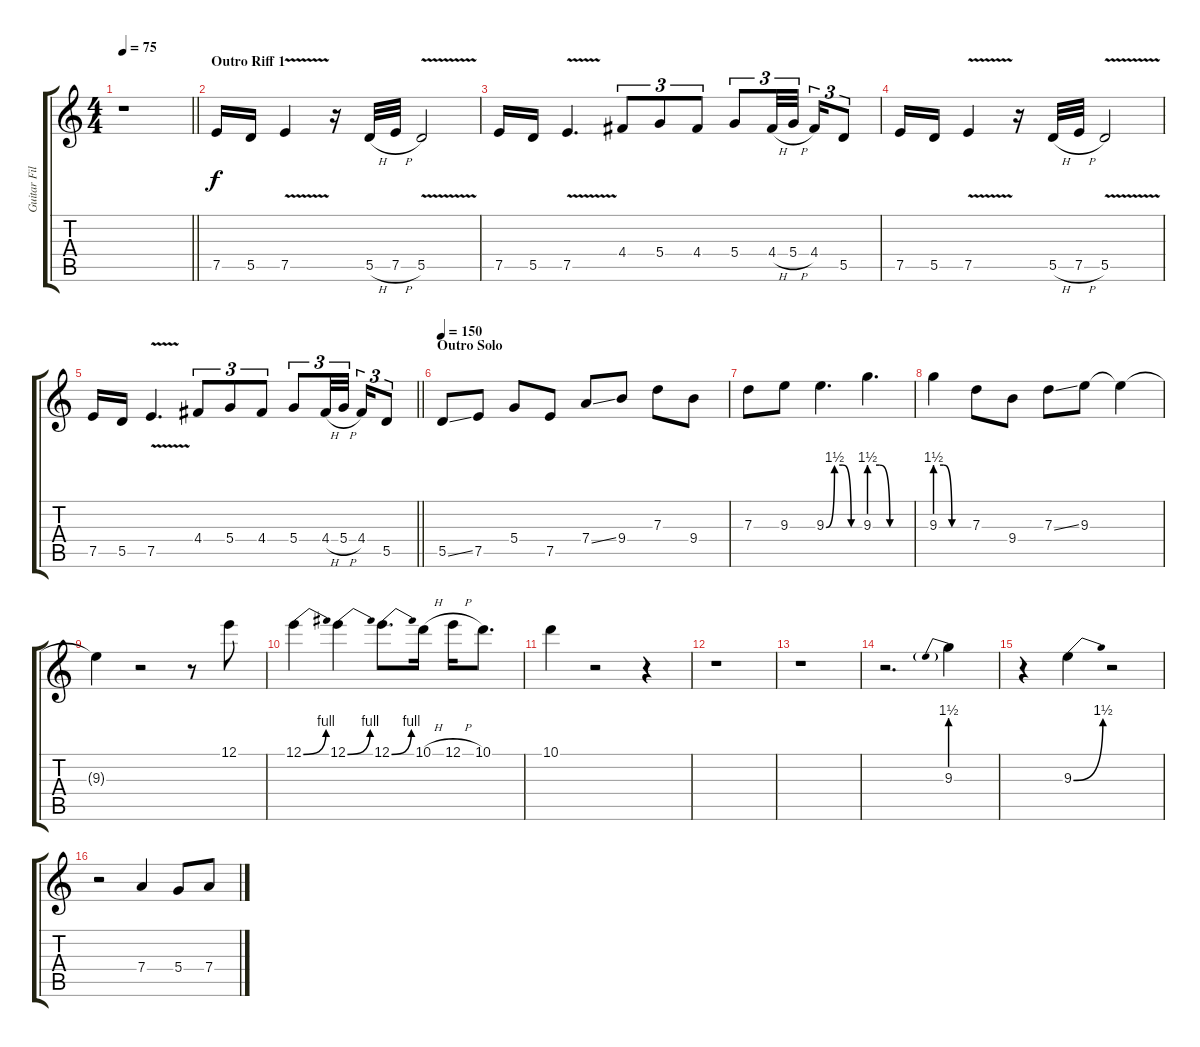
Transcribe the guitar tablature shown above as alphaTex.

\track ("Guitar Fills" "Guitar Fil") {instrument distortionguitar}
\staff {score tabs}
\tuning (E4 B3 G3 D3 A2 E2) {hide}
\ts (4 4)
\tempo 75
\clef g2
\barLineRight lightlight
\ks c
r.1{dy f} |
\section ("" "Outro Riff 1")
7.5.16{volume 9 balance 0} 5.5.16 7.5{v}.4 r.16 5.5{h}.32 7.5{h}.32 5.5{v}.2 |
7.5.16 5.5.16 7.5{v}.4{d} 4.4.8{tu (3 2)} 5.4.8{tu (3 2)} 4.4.8{tu (3 2)} 5.4.8{tu (3 2)} 4.4{h}.32{tu (3 2)} 5.4{h}.32{tu (3 2) beam splitsecondary} 4.4.16{tu (3 2)} 5.5.8{tu (3 2)} |
7.5.16 5.5.16 7.5{v}.4 r.16 5.5{h}.32 7.5{h}.32 5.5{v}.2 |
\barLineRight lightlight
7.5.16 5.5.16 7.5{v}.4{d} 4.4.8{tu (3 2)} 5.4.8{tu (3 2)} 4.4.8{tu (3 2)} 5.4.8{tu (3 2)} 4.4{h}.32{tu (3 2)} 5.4{h}.32{tu (3 2) beam splitsecondary} 4.4.16{tu (3 2)} 5.5.8{tu (3 2)} |
\section ("" "Outro Solo")
\tempo 150
5.5{ss}.8{volume 13} 7.5.8 5.4.8 7.5.8 7.4{ss}.8 9.4.8 7.3.8 9.4.8 |
7.3.8 9.3.8 9.3{be (custom 0 0 15 6 30 6 45 0 60 0)}.4{d} 9.3{be (custom 0 6 15 6 30 0 60 0)}.4{d} |
9.3{be (custom 0 6 15 6 30 0 60 0)}.4 7.3.8 9.4.8 7.3{ss}.8 9.3.8 9.3{t}.4 |
9.3{t}.4 r.2 r.8 12.1.8 |
12.1{be (bend 0 0 60 4)}.4 12.1{be (bend 0 0 60 4)}.4 12.1{be (bend 0 0 60 4)}.8{d} 10.1{h}.16 12.1{h}.16 10.1.8{d} |
10.1.4 r.2 r.4 |
r.1 |
r.1 |
r.2{d} 9.3{be (prebend 0 6 60 6)}.4 |
r.4 9.3{be (bend 0 0 60 6)}.4 r.2 |
r.2 7.4.4{volume 3} 5.4.8{volume 3} 7.4.8
